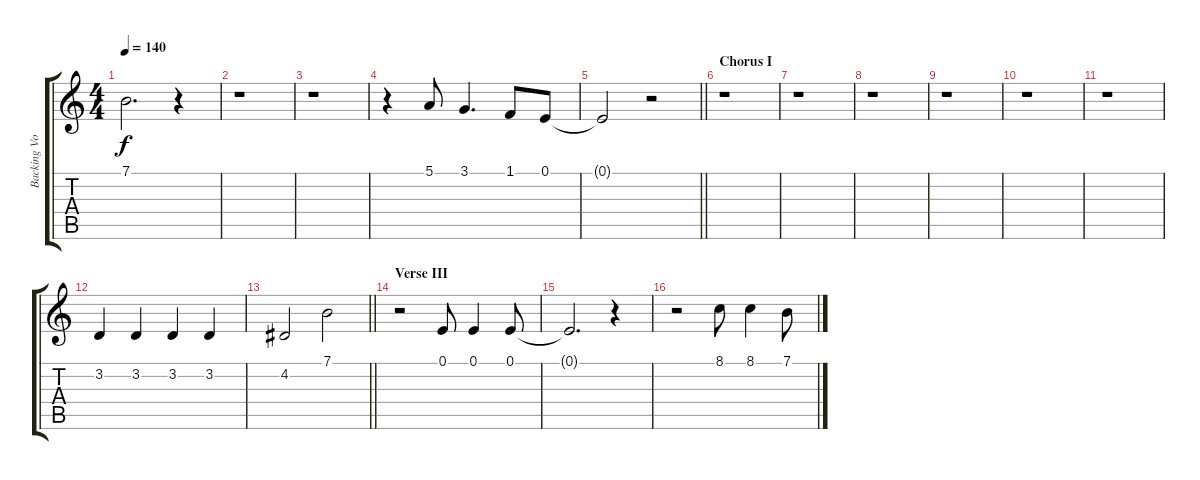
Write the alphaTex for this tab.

\track ("Backing Vocals" "Backing Vo") {instrument tenorsax}
\staff {score tabs}
\tuning (E4 B3 G3 D3 A2 E2) {hide}
\ts (4 4)
\tempo 140
\clef g2
\ks c
7.1{t}.2{d dy f} r.4 |
r.1 |
r.1 |
r.4 5.1.8 3.1.4{d} 1.1.8 0.1.8 |
\barLineRight lightlight
0.1{t}.2 r.2 |
\section ("" "Chorus I")
r.1 |
r.1 |
r.1 |
r.1 |
r.1 |
r.1 |
3.2.4 3.2.4 3.2.4 3.2.4 |
\barLineRight lightlight
4.2.2 7.1.2 |
\section ("" "Verse III")
r.2 0.1.8 0.1.4 0.1.8 |
0.1{t}.2{d} r.4 |
r.2 8.1.8 8.1.4 7.1.8
